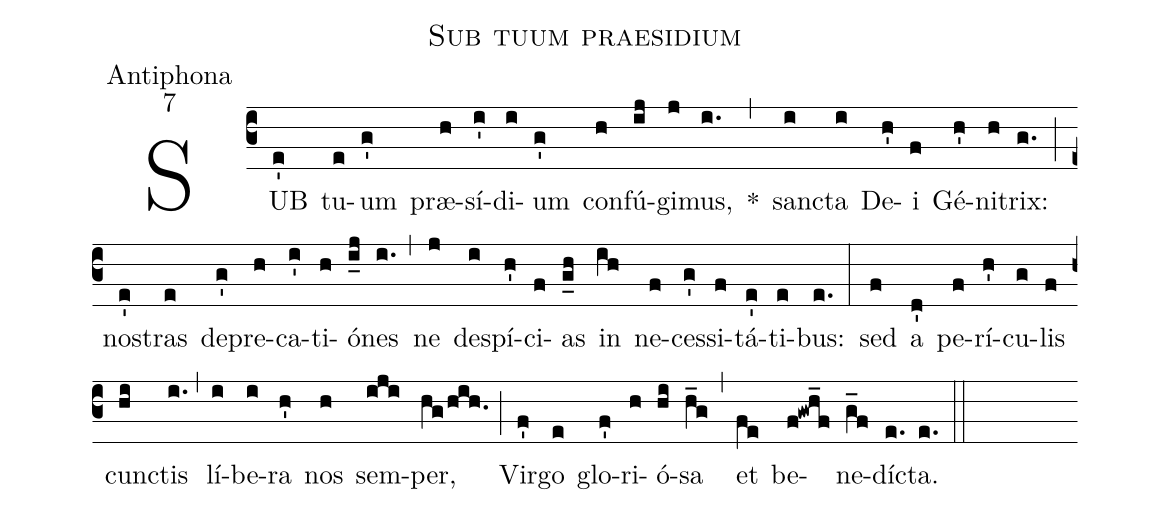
name:Sub tuum praesidium;
office-part:Antiphona;
mode:7;
%%
(c3)
SUB(e') tu(e)um(g') præ(h)sí(i')di(i)um(g') con(h)fú(ij)gi(j)mus,(i.) *(,)
san(i)cta(i) De(h')i(f) Gé(h')ni(h)trix:(g.) (;)
no(e')stras(e) de(g')pre(h)ca(i')ti(h)ó(i_j)nes(i.) (,)
ne(j) de(i)spí(h')ci(f)as(g_h) in(ih) ne(f)ces(g')si(f)tá(e')ti(e)bus:(e.) (:)
sed(f) a(d') pe(f)rí(h')cu(g)lis(f) cun(hi)ctis(i.) (,)
lí(i)be(i)ra(h') nos(h) sem(iji)per,(hg/hih.) (;)
Vir(f')go(e) glo(f')ri(h)ó(hi)sa(h_g) (,)
et(fe) be(f!gwh_f)ne(g_f)dí(e.)cta.(e.) (::)
